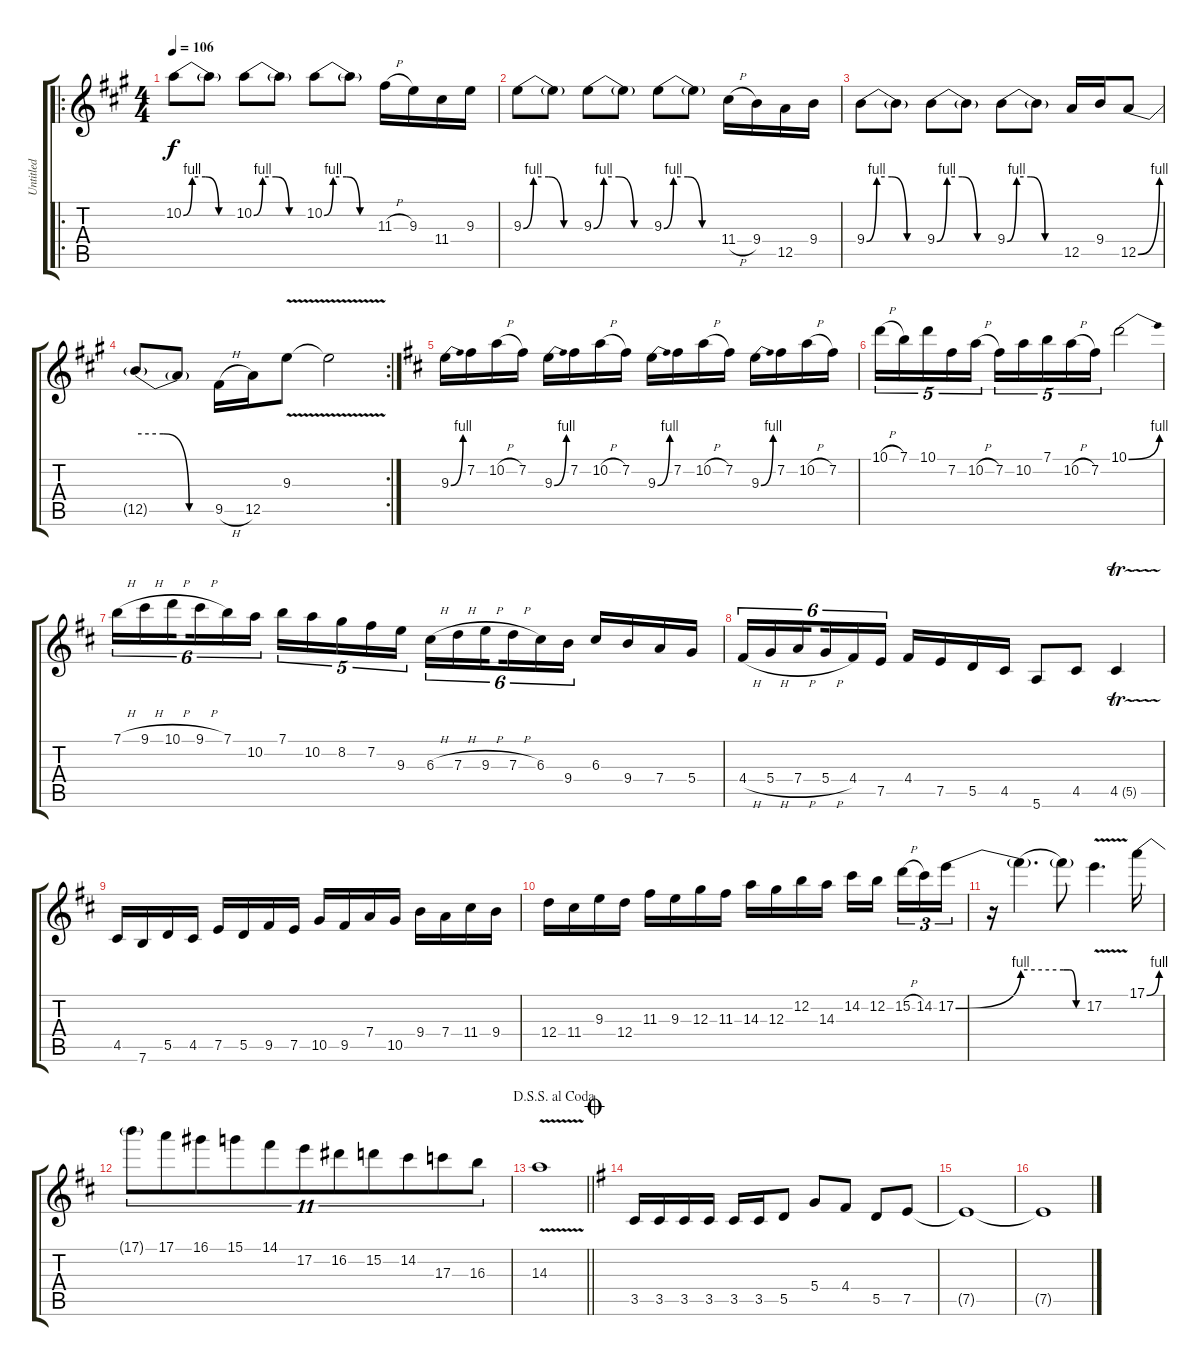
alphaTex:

\track ("Untitled" "Untitled") {instrument distortionguitar}
\staff {score tabs}
\tuning (E4 B3 G3 D3 A2 E2) {hide}
\ro
\ts (4 4)
\tempo 106
\clef g2
\ks a
10.2{be (custom 0 0 10 4 25 4 40 0 60 0)}.8{dy f} 10.2{t}.8 10.2{be (custom 0 0 10 4 25 4 40 0 60 0)}.8 10.2{t}.8 10.2{be (custom 0 0 10 4 25 4 40 0 60 0)}.8 10.2{t}.8 11.3{h}.16 9.3.16 11.4.16 9.3.16 |
9.3{be (custom 0 0 10 4 25 4 40 0 60 0)}.8 9.3{t}.8 9.3{be (custom 0 0 10 4 25 4 40 0 60 0)}.8 9.3{t}.8 9.3{be (custom 0 0 10 4 25 4 40 0 60 0)}.8 9.3{t}.8 11.4{h}.16 9.4.16 12.5.16 9.4.16 |
9.4{be (custom 0 0 10 4 25 4 40 0 60 0)}.8 9.4{t}.8 9.4{be (custom 0 0 10 4 25 4 40 0 60 0)}.8 9.4{t}.8 9.4{be (custom 0 0 10 4 25 4 40 0 60 0)}.8 9.4{t}.8 12.5.16 9.4.16 12.5{be (bend 0 0 60 4)}.8 |
\rc 2
12.5{be (custom 0 4 20 4 40 0 60 0) t}.8 12.5{t}.8 9.5{h}.16 12.5.16 9.3{v}.8 9.3{v t}.2 |
\ks d
9.3{be (bend 0 0 60 4)}.16 7.2.16 10.2{h}.16 7.2.16 9.3{be (bend 0 0 60 4)}.16 7.2.16 10.2{h}.16 7.2.16 9.3{be (bend 0 0 60 4)}.16 7.2.16 10.2{h}.16 7.2.16 9.3{be (bend 0 0 60 4)}.16 7.2.16 10.2{h}.16 7.2.16 |
10.1{h}.16{tu (5 4)} 7.1.16{tu (5 4)} 10.1.16{tu (5 4)} 7.2.16{tu (5 4)} 10.2{h}.16{tu (5 4)} 7.2.16{tu (5 4)} 10.2.16{tu (5 4)} 7.1.16{tu (5 4)} 10.2{h}.16{tu (5 4)} 7.2.16{tu (5 4)} 10.1{be (bend 0 0 60 4)}.2 |
7.1{h}.16{tu (6 4)} 9.1{h}.16{tu (6 4)} 10.1{h}.16{tu (6 4) beam splitsecondary} 9.1{h}.16{tu (6 4)} 7.1.16{tu (6 4)} 10.2.16{tu (6 4)} 7.1.16{tu (5 4)} 10.2.16{tu (5 4)} 8.2.16{tu (5 4)} 7.2.16{tu (5 4)} 9.3.16{tu (5 4)} 6.3{h}.16{tu (6 4)} 7.3{h}.16{tu (6 4)} 9.3{h}.16{tu (6 4) beam splitsecondary} 7.3{h}.16{tu (6 4)} 6.3.16{tu (6 4)} 9.4.16{tu (6 4)} 6.3.16 9.4.16 7.4.16 5.4.16 |
4.4{h}.16{tu (6 4)} 5.4{h}.16{tu (6 4)} 7.4{h}.16{tu (6 4) beam splitsecondary} 5.4{h}.16{tu (6 4)} 4.4.16{tu (6 4)} 7.5.16{tu (6 4)} 4.4.16 7.5.16 5.5.16 4.5.16 5.6.8 4.5.8 4.5{tr (5 32)}.4 |
4.5.16 7.6.16 5.5.16 4.5.16 7.5.16 5.5.16 9.5.16 7.5.16 10.5.16 9.5.16 7.4.16 10.5.16 9.4.16 7.4.16 11.4.16 9.4.16 |
12.4.16 11.4.16 9.3.16 12.4.16 11.3.16 9.3.16 12.3.16 11.3.16 14.3.16 12.3.16 12.2.16 14.3.16 14.2.16 12.2.16{beam splitsecondary} 15.2{h}.16{tu (3 2)} 14.2.16{tu (3 2)} 17.2{be (bend 0 0 60 4)}.16{tu (3 2)} |
r.16 17.2{be (hold 0 4 60 4) t}.4{d} 17.2{be (custom 0 4 20 4 40 0 60 0) t}.8 17.2{v}.4{d} 17.1{be (bend 0 0 60 4)}.16 |
17.1{t}.8{tu (11 8)} 17.1.8{tu (11 8)} 16.1.8{tu (11 8)} 15.1.8{tu (11 8)} 14.1.8{tu (11 8)} 17.2.8{tu (11 8)} 16.2.8{tu (11 8)} 15.2.8{tu (11 8)} 14.2.8{tu (11 8)} 17.3.8{tu (11 8)} 16.3.8{tu (11 8)} |
\jump dalsegnosegnoalcoda
\barLineRight lightlight
14.3{v}.1 |
\jump coda
\ks g
3.5.16 3.5.16 3.5.16 3.5.16 3.5.16 3.5.16 5.5.8 5.4.8 4.4.8 5.5.8 7.5.8 |
7.5{t}.1 |
7.5{t}.1
